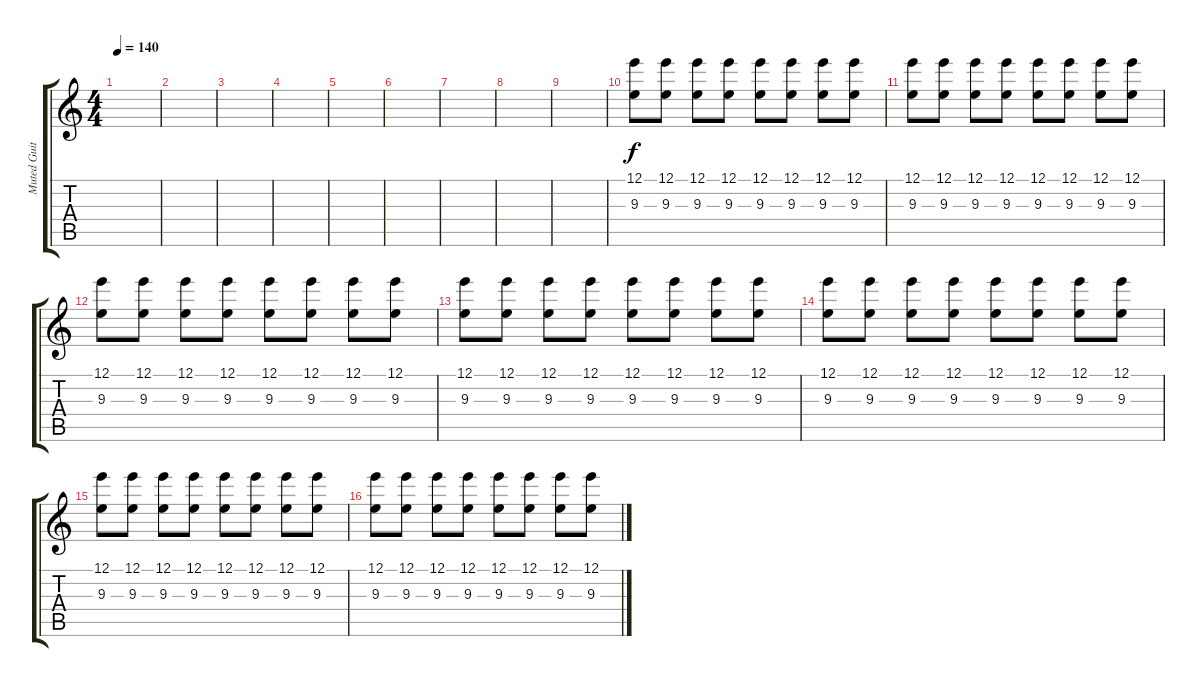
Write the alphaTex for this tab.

\track ("Muted Guitar" "Muted Guit") {instrument electricguitarmuted}
\staff {score tabs}
\tuning (E4 B3 G3 D3 A2 E2) {hide}
\ts (4 4)
\tempo 140
\clef g2
\ks c
|
|
|
|
|
|
|
|
|
(12.1 9.3).8{volume 10} (12.1 9.3).8 (12.1 9.3).8 (12.1 9.3).8 (12.1 9.3).8 (12.1 9.3).8 (12.1 9.3).8 (12.1 9.3).8 |
(12.1 9.3).8 (12.1 9.3).8 (12.1 9.3).8 (12.1 9.3).8 (12.1 9.3).8 (12.1 9.3).8 (12.1 9.3).8 (12.1 9.3).8 |
(12.1 9.3).8 (12.1 9.3).8 (12.1 9.3).8 (12.1 9.3).8 (12.1 9.3).8 (12.1 9.3).8 (12.1 9.3).8 (12.1 9.3).8 |
(12.1 9.3).8 (12.1 9.3).8 (12.1 9.3).8 (12.1 9.3).8 (12.1 9.3).8 (12.1 9.3).8 (12.1 9.3).8 (12.1 9.3).8 |
(12.1 9.3).8 (12.1 9.3).8 (12.1 9.3).8 (12.1 9.3).8 (12.1 9.3).8 (12.1 9.3).8 (12.1 9.3).8 (12.1 9.3).8 |
(12.1 9.3).8 (12.1 9.3).8 (12.1 9.3).8 (12.1 9.3).8 (12.1 9.3).8 (12.1 9.3).8 (12.1 9.3).8 (12.1 9.3).8 |
(12.1 9.3).8 (12.1 9.3).8 (12.1 9.3).8 (12.1 9.3).8 (12.1 9.3).8 (12.1 9.3).8 (12.1 9.3).8 (12.1 9.3).8
